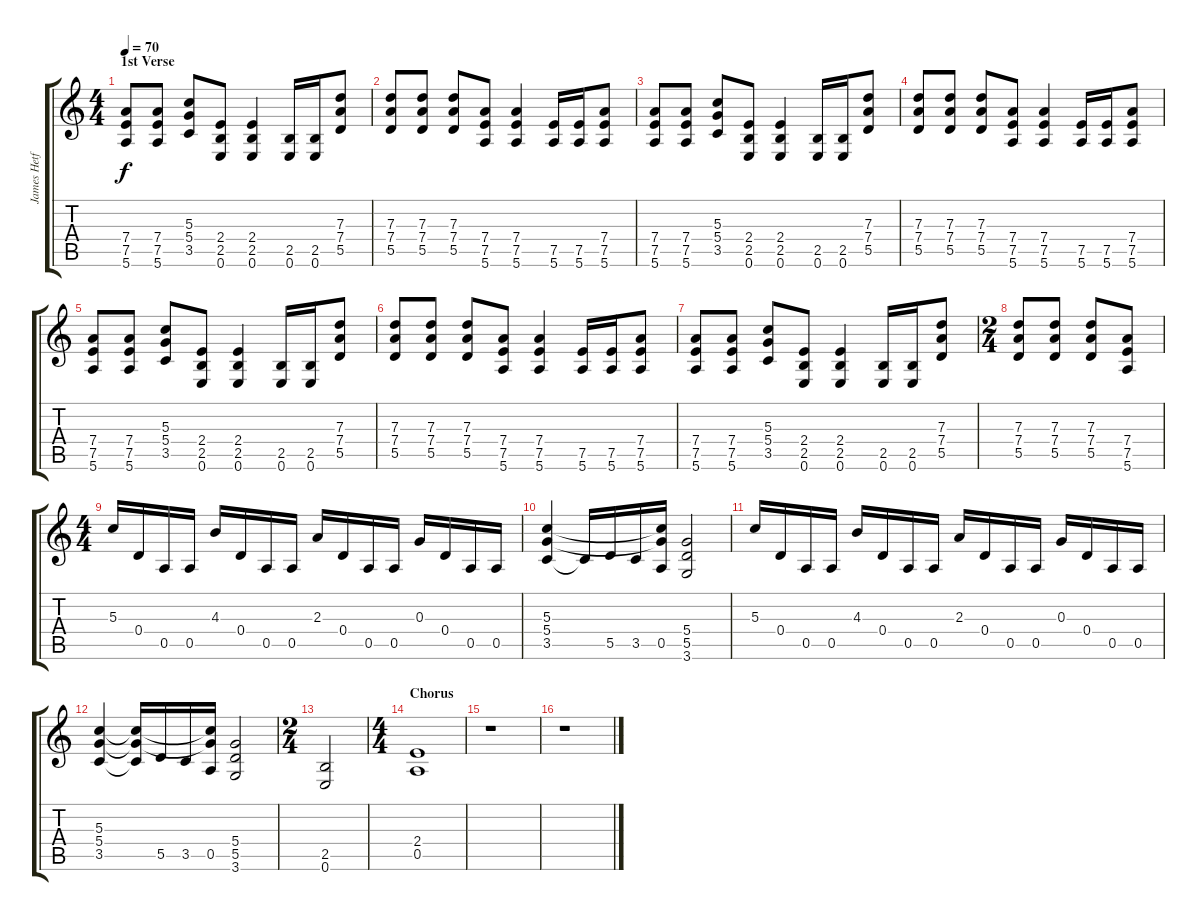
\track ("James Hetfield (Distortion Guitar)" "James Hetf") {instrument distortionguitar}
\staff {score tabs}
\tuning (E4 B3 G3 D3 A2 E2) {hide}
\ts (4 4)
\section ("" "1st Verse")
\tempo 70
\clef g2
\ks c
(7.4 7.5 5.6).8{dy f} (7.4 7.5 5.6).8 (5.3 5.4 3.5).8 (2.4 2.5 0.6).8 (2.4 2.5 0.6).4 (2.5 0.6).16 (2.5 0.6).16 (7.3 7.4 5.5).8 |
(7.3 7.4 5.5).8 (7.3 7.4 5.5).8 (7.3 7.4 5.5).8 (7.4 7.5 5.6).8 (7.4 7.5 5.6).4 (7.5 5.6).16 (7.5 5.6).16 (7.4 7.5 5.6).8 |
(7.4 7.5 5.6).8 (7.4 7.5 5.6).8 (5.3 5.4 3.5).8 (2.4 2.5 0.6).8 (2.4 2.5 0.6).4 (2.5 0.6).16 (2.5 0.6).16 (7.3 7.4 5.5).8 |
(7.3 7.4 5.5).8 (7.3 7.4 5.5).8 (7.3 7.4 5.5).8 (7.4 7.5 5.6).8 (7.4 7.5 5.6).4 (7.5 5.6).16 (7.5 5.6).16 (7.4 7.5 5.6).8 |
(7.4 7.5 5.6).8 (7.4 7.5 5.6).8 (5.3 5.4 3.5).8 (2.4 2.5 0.6).8 (2.4 2.5 0.6).4 (2.5 0.6).16 (2.5 0.6).16 (7.3 7.4 5.5).8 |
(7.3 7.4 5.5).8 (7.3 7.4 5.5).8 (7.3 7.4 5.5).8 (7.4 7.5 5.6).8 (7.4 7.5 5.6).4 (7.5 5.6).16 (7.5 5.6).16 (7.4 7.5 5.6).8 |
(7.4 7.5 5.6).8 (7.4 7.5 5.6).8 (5.3 5.4 3.5).8 (2.4 2.5 0.6).8 (2.4 2.5 0.6).4 (2.5 0.6).16 (2.5 0.6).16 (7.3 7.4 5.5).8 |
\ts (2 4)
(7.3 7.4 5.5).8 (7.3 7.4 5.5).8 (7.3 7.4 5.5).8 (7.4 7.5 5.6).8 |
\ts (4 4)
5.3.16 0.4.16 0.5.16 0.5.16 4.3.16 0.4.16 0.5.16 0.5.16 2.3.16 0.4.16 0.5.16 0.5.16 0.3.16 0.4.16 0.5.16 0.5.16 |
(5.3 5.4 3.5).4 3.5{t}.16 5.5.16 3.5.16 (5.3{t} 5.4{t} 0.5).16 (5.4 5.5 3.6).2 |
5.3.16 0.4.16 0.5.16 0.5.16 4.3.16 0.4.16 0.5.16 0.5.16 2.3.16 0.4.16 0.5.16 0.5.16 0.3.16 0.4.16 0.5.16 0.5.16 |
(5.3 5.4 3.5).4 (5.3{t} 5.4{t} 3.5{t}).16 5.5.16 3.5.16 (5.3{t} 5.4{t} 0.5).16 (5.4 5.5 3.6).2 |
\ts (2 4)
(2.5 0.6).2 |
\ts (4 4)
\section ("" "Chorus")
(2.4 0.5).1 |
r.1 |
r.1
